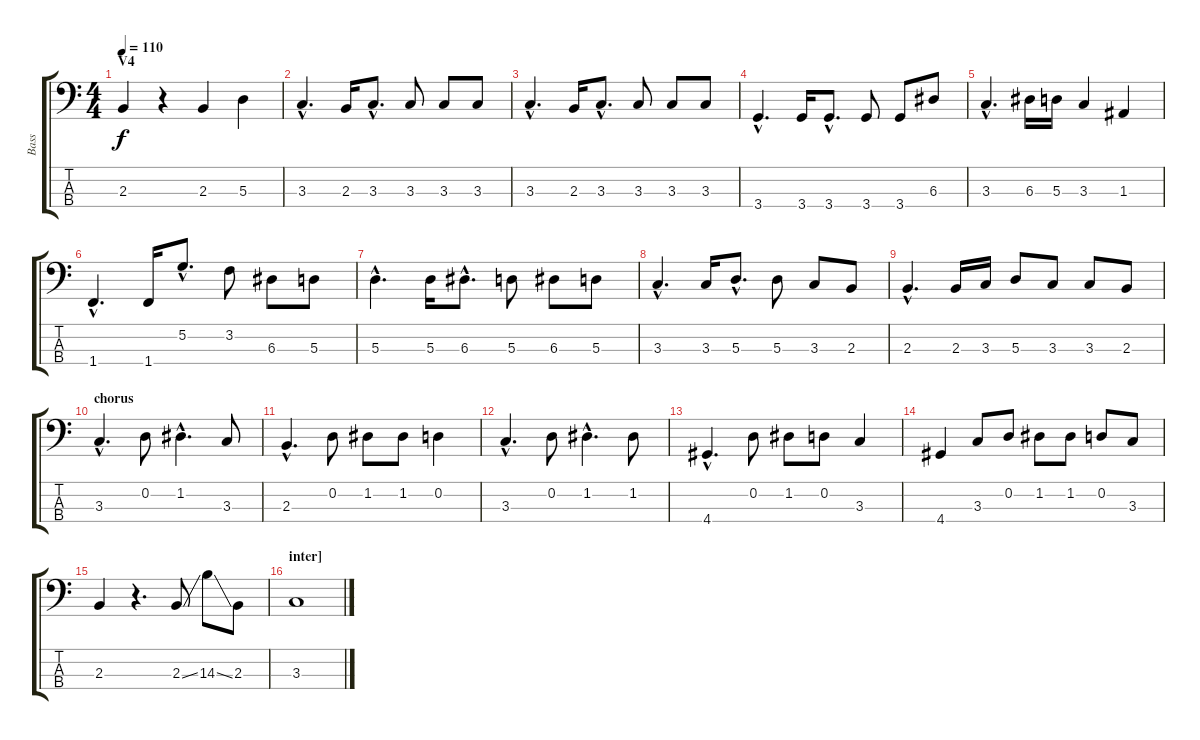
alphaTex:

\track ("Bass" "Bass") {instrument electricbassfinger}
\staff {score tabs}
\tuning (G2 D2 A1 E1) {hide}
\ts (4 4)
\section ("" "V4")
\tempo 110
\clef f4
\ks c
2.3.4{dy f} r.4 2.3.4 5.3.4 |
3.3{hac}.4{d} 2.3.16 3.3{hac}.8{d} 3.3.8 3.3.8 3.3.8 |
3.3{hac}.4{d} 2.3.16 3.3{hac}.8{d} 3.3.8 3.3.8 3.3.8 |
3.4{hac}.4{d} 3.4.16 3.4{hac}.8{d} 3.4.8 3.4.8 6.3.8 |
3.3{hac}.4{d} 6.3.16 5.3.16 3.3.4 1.3.4 |
1.4{hac}.4{d} 1.4.16 5.2{hac}.8{d} 3.2.8 6.3.8 5.3.8 |
5.3{hac}.4{d} 5.3.16 6.3{hac}.8{d} 5.3.8 6.3.8 5.3.8 |
3.3{hac}.4{d} 3.3.16 5.3{hac}.8{d} 5.3.8 3.3.8 2.3.8 |
2.3{hac}.4{d} 2.3.16 3.3.16 5.3.8 3.3.8 3.3.8 2.3.8 |
\section ("" "chorus")
3.3{hac}.4{d} 0.2.8 1.2{hac}.4{d} 3.3.8 |
2.3{hac}.4{d} 0.2.8 1.2.8 1.2.8 0.2.4 |
3.3{hac}.4{d} 0.2.8 1.2{hac}.4{d} 1.2.8 |
4.4{hac}.4{d} 0.2.8 1.2.8 0.2.8 3.3.4 |
4.4.4 3.3.8 0.2.8 1.2.8 1.2.8 0.2.8 3.3.8 |
2.3.4 r.4{d} 2.3{ss}.8 14.3{ss}.8 2.3.8 |
\section ("" "inter]")
3.3.1
